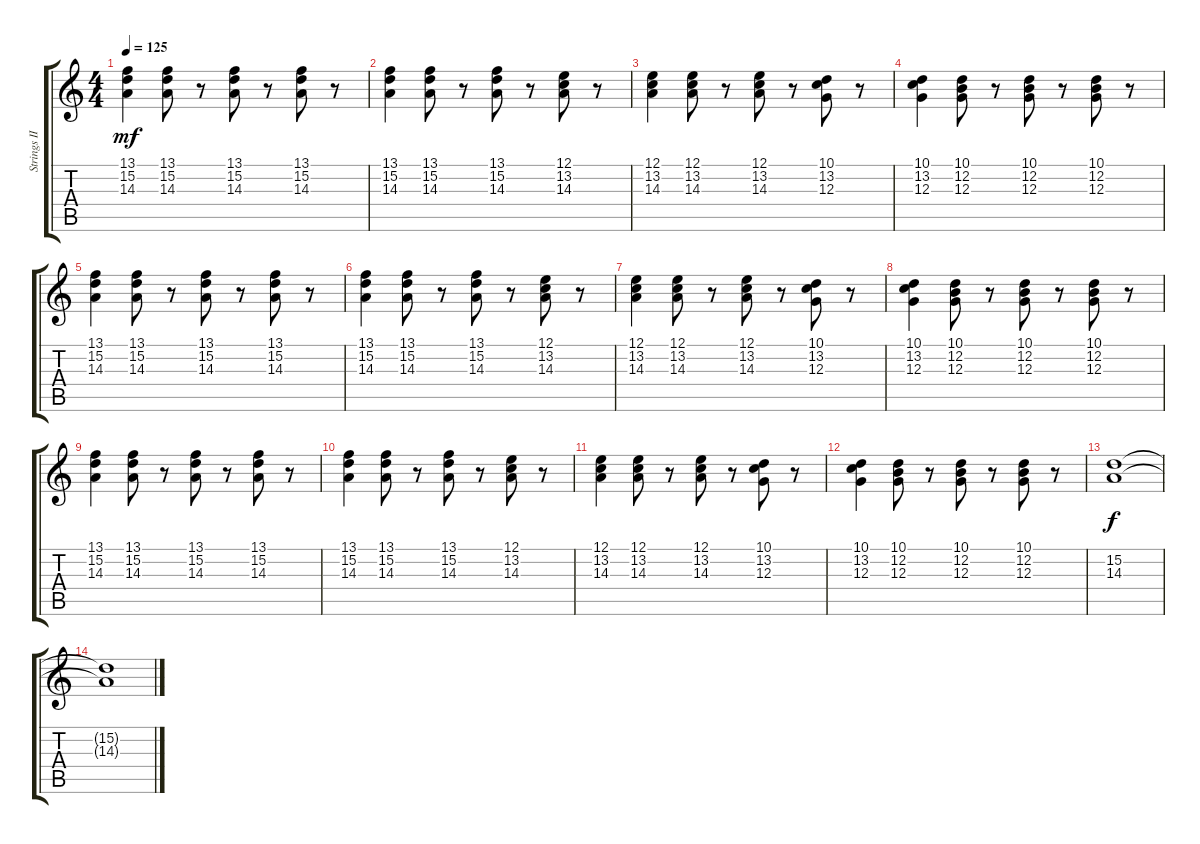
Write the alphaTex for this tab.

\track ("Strings II" "Strings II") {instrument stringensemble1}
\staff {score tabs}
\tuning (E4 B3 G3 D3 A2 E2) {hide}
\ts (4 4)
\tempo 125
\clef g2
\ks c
(13.1 15.2 14.3).4{dy mf} (13.1 15.2 14.3).8 r.8 (13.1 15.2 14.3).8 r.8 (13.1 15.2 14.3).8 r.8 |
(13.1 15.2 14.3).4 (13.1 15.2 14.3).8 r.8 (13.1 15.2 14.3).8 r.8 (12.1 13.2 14.3).8 r.8 |
(12.1 13.2 14.3).4 (12.1 13.2 14.3).8 r.8 (12.1 13.2 14.3).8 r.8 (10.1 13.2 12.3).8 r.8 |
(10.1 13.2 12.3).4 (10.1 12.2 12.3).8 r.8 (10.1 12.2 12.3).8 r.8 (10.1 12.2 12.3).8 r.8 |
(13.1 15.2 14.3).4 (13.1 15.2 14.3).8 r.8 (13.1 15.2 14.3).8 r.8 (13.1 15.2 14.3).8 r.8 |
(13.1 15.2 14.3).4 (13.1 15.2 14.3).8 r.8 (13.1 15.2 14.3).8 r.8 (12.1 13.2 14.3).8 r.8 |
(12.1 13.2 14.3).4 (12.1 13.2 14.3).8 r.8 (12.1 13.2 14.3).8 r.8 (10.1 13.2 12.3).8 r.8 |
(10.1 13.2 12.3).4 (10.1 12.2 12.3).8 r.8 (10.1 12.2 12.3).8 r.8 (10.1 12.2 12.3).8 r.8 |
(13.1 15.2 14.3).4 (13.1 15.2 14.3).8 r.8 (13.1 15.2 14.3).8 r.8 (13.1 15.2 14.3).8 r.8 |
(13.1 15.2 14.3).4 (13.1 15.2 14.3).8 r.8 (13.1 15.2 14.3).8 r.8 (12.1 13.2 14.3).8 r.8 |
(12.1 13.2 14.3).4 (12.1 13.2 14.3).8 r.8 (12.1 13.2 14.3).8 r.8 (10.1 13.2 12.3).8 r.8 |
(10.1 13.2 12.3).4 (10.1 12.2 12.3).8 r.8 (10.1 12.2 12.3).8 r.8 (10.1 12.2 12.3).8 r.8 |
(15.2 14.3).1{dy f volume 2} |
(15.2{t} 14.3{t}).1
